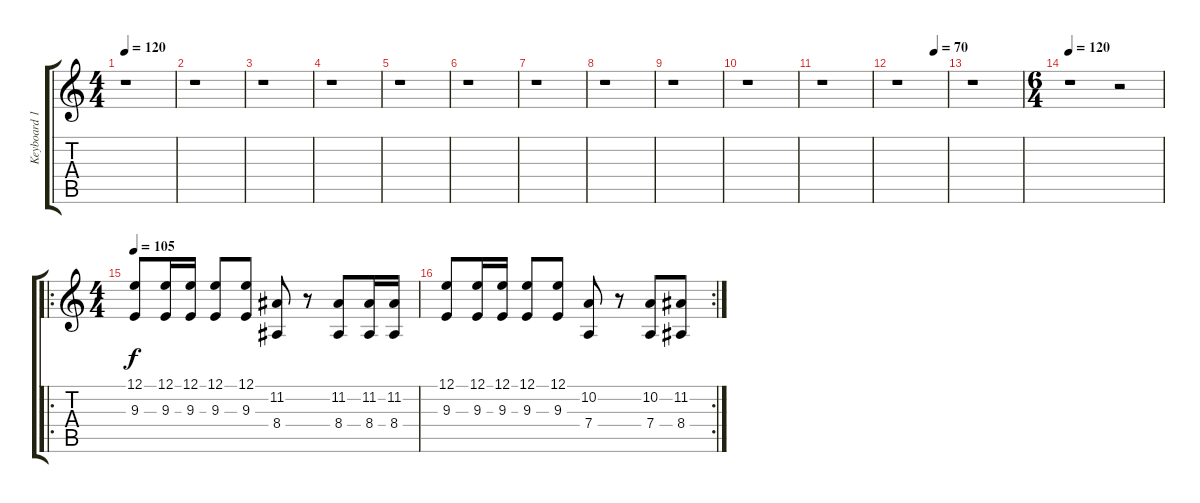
\track ("Keyboard 1" "Keyboard 1") {instrument stringensemble1}
\staff {score tabs}
\tuning (E4 B3 G3 D3 A2 E2) {hide}
\ts (4 4)
\tempo 120
\clef g2
\ks c
r.1{dy f} |
r.1 |
r.1 |
r.1 |
r.1 |
r.1 |
r.1 |
r.1 |
r.1 |
r.1 |
r.1 |
\tempo (70 0.75)
r.1 |
r.1 |
\ts (6 4)
\tempo 120
r.1 r.2 |
\ro
\ts (4 4)
\tempo 105
(12.1 9.3).8{volume 8 balance 0} (12.1 9.3).16 (12.1 9.3).16 (12.1 9.3).8 (12.1 9.3).8 (11.2 8.4).8 r.8 (11.2 8.4).8 (11.2 8.4).16 (11.2 8.4).16 |
\rc 2
(12.1 9.3).8 (12.1 9.3).16 (12.1 9.3).16 (12.1 9.3).8 (12.1 9.3).8 (10.2 7.4).8 r.8 (10.2 7.4).8 (11.2 8.4).8
